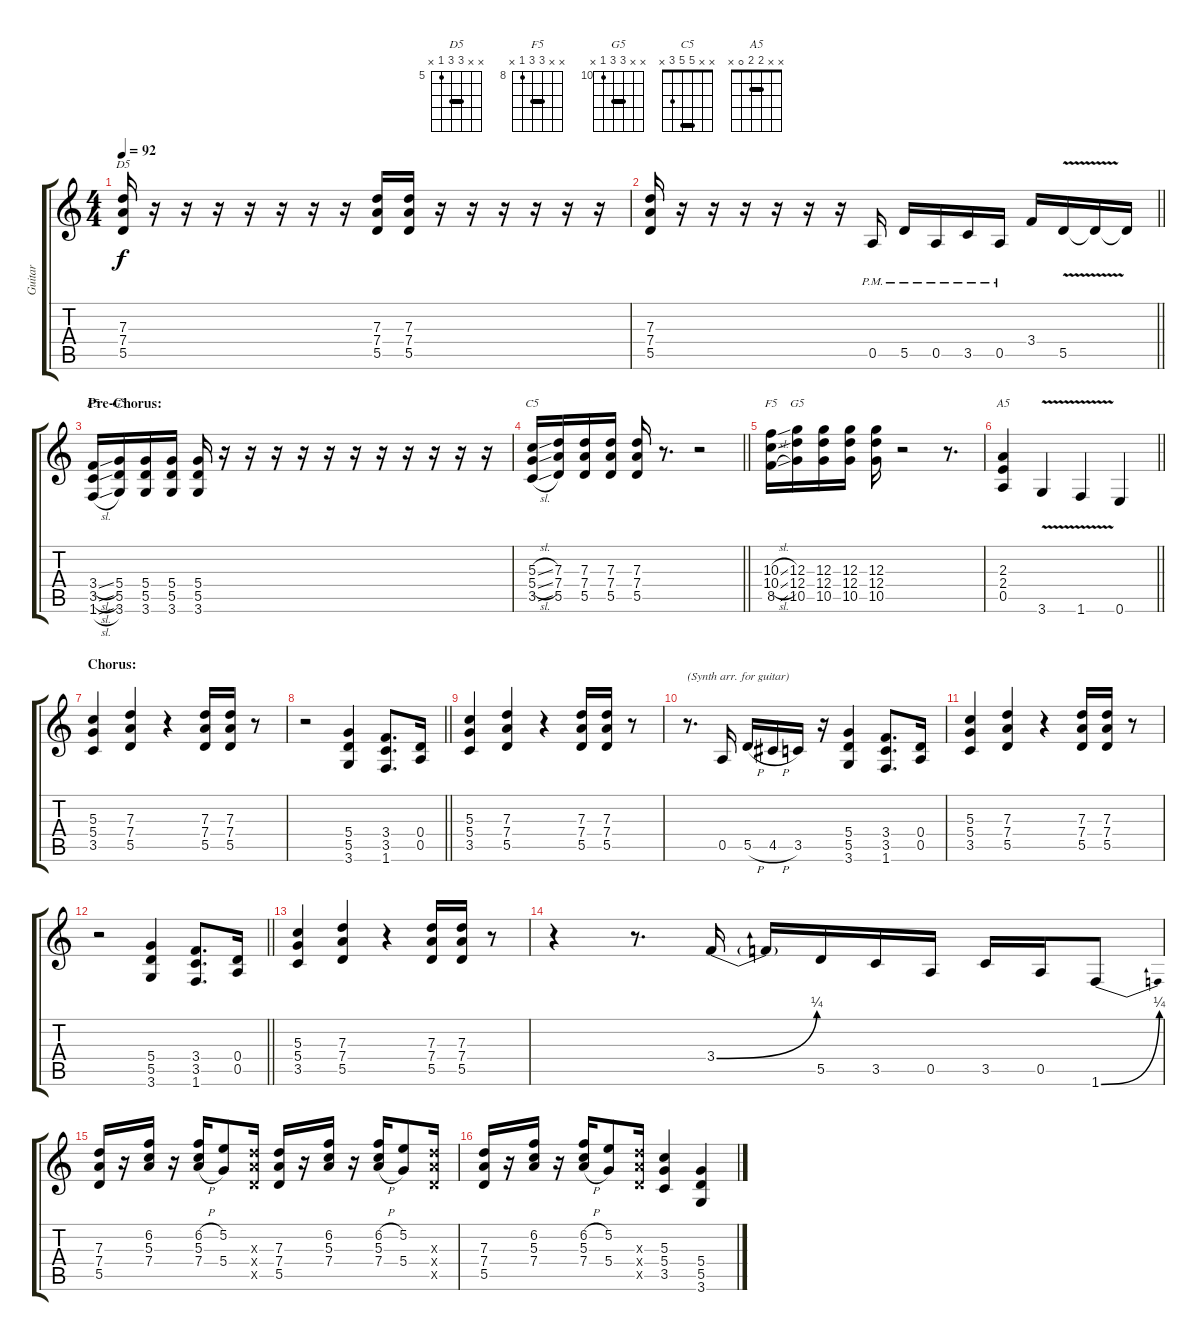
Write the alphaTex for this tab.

\track ("Guitar" "Guitar") {instrument overdrivenguitar}
\staff {score tabs}
\tuning (E4 B3 G3 D3 A2 E2) {hide}
\chord ("D5" x x 7 7 5 x) {firstfret 5 barre 7}
\chord ("F5" x x x 3 3 1) {barre 3}
\chord ("G5" x x x 5 5 3) {barre 5}
\chord ("C5" x x 5 5 3 x) {barre 5}
\chord ("F5" x x 10 10 8 x) {firstfret 8 barre 10}
\chord ("G5" x x 12 12 10 x) {firstfret 10 barre 12}
\chord ("A5" x x 2 2 0 x) {barre 2}
\ts (4 4)
\tempo 92
\clef g2
\ks c
(7.3 7.4 5.5).16{ch "D5" dy f} r.16 r.16 r.16 r.16 r.16 r.16 r.16 (7.3 7.4 5.5).16 (7.3 7.4 5.5).16 r.16 r.16 r.16 r.16 r.16 r.16 |
\barLineRight lightlight
(7.3 7.4 5.5).16 r.16 r.16 r.16 r.16 r.16 r.16 0.5{pm}.16 5.5{pm}.16 0.5{pm}.16 3.5{pm}.16 0.5{pm}.16 3.4.16 5.5{v}.16 5.5{t}.16 5.5{t}.16 |
\section ("" "Pre-Chorus:")
(3.4{sl} 3.5{sl} 1.6{sl}).16{ch "F5"} (5.4 5.5 3.6).16{ch "G5"} (5.4 5.5 3.6).16 (5.4 5.5 3.6).16 (5.4 5.5 3.6).16 r.16 r.16 r.16 r.16 r.16 r.16 r.16 r.16 r.16 r.16 r.16 |
\barLineRight lightlight
(5.3{sl} 5.4{sl} 3.5{sl}).16{ch "C5"} (7.3 7.4 5.5).16 (7.3 7.4 5.5).16 (7.3 7.4 5.5).16 (7.3 7.4 5.5).16 r.8{d} r.2 |
(10.3{sl} 10.4{sl} 8.5{sl}).16{ch "F5"} (12.3 12.4 10.5).16{ch "G5"} (12.3 12.4 10.5).16 (12.3 12.4 10.5).16 (12.3 12.4 10.5).16 r.2 r.8{d} |
\barLineRight lightlight
(2.3 2.4 0.5).4{ch "A5"} 3.6{v}.4 1.6{v}.4 0.6.4 |
\section ("" "Chorus:")
(5.3 5.4 3.5).4 (7.3 7.4 5.5).4 r.4 (7.3 7.4 5.5).16 (7.3 7.4 5.5).16 r.8 |
\barLineRight lightlight
r.2 (5.4 5.5 3.6).4 (3.4 3.5 1.6).8{d} (0.4 0.5).16 |
(5.3 5.4 3.5).4 (7.3 7.4 5.5).4 r.4 (7.3 7.4 5.5).16 (7.3 7.4 5.5).16 r.8 |
r.8{d txt "(Synth arr. for guitar)"} 0.5.16 5.5{h}.16 4.5{h}.16 3.5.16 r.16 (5.4 5.5 3.6).4 (3.4 3.5 1.6).8{d} (0.4 0.5).16 |
(5.3 5.4 3.5).4 (7.3 7.4 5.5).4 r.4 (7.3 7.4 5.5).16 (7.3 7.4 5.5).16 r.8 |
\barLineRight lightlight
r.2 (5.4 5.5 3.6).4 (3.4 3.5 1.6).8{d} (0.4 0.5).16 |
(5.3 5.4 3.5).4 (7.3 7.4 5.5).4 r.4 (7.3 7.4 5.5).16 (7.3 7.4 5.5).16 r.8 |
r.4 r.8{d} 3.4{be (bend 0 0 60 1)}.16 3.4{t}.16 5.5.16 3.5.16 0.5.16 3.5.16 0.5.16 1.6{be (bend 0 0 60 1)}.8 |
(7.3 7.4 5.5).16 r.16 (6.2 5.3 7.4).16 r.16 (6.2{h} 5.3 7.4{h}).16 (5.2 5.4).8 (7.3{x} 7.4{x} 5.5{x}).16 (7.3 7.4 5.5).16 r.16 (6.2 5.3 7.4).16 r.16 (6.2{h} 5.3 7.4{h}).16 (5.2 5.4).8 (7.3{x} 7.4{x} 5.5{x}).16 |
(7.3 7.4 5.5).16 r.16 (6.2 5.3 7.4).16 r.16 (6.2{h} 5.3 7.4{h}).16 (5.2 5.4).8 (7.3{x} 7.4{x} 5.5{x}).16 (5.3 5.4 3.5).4 (5.4 5.5 3.6).4
